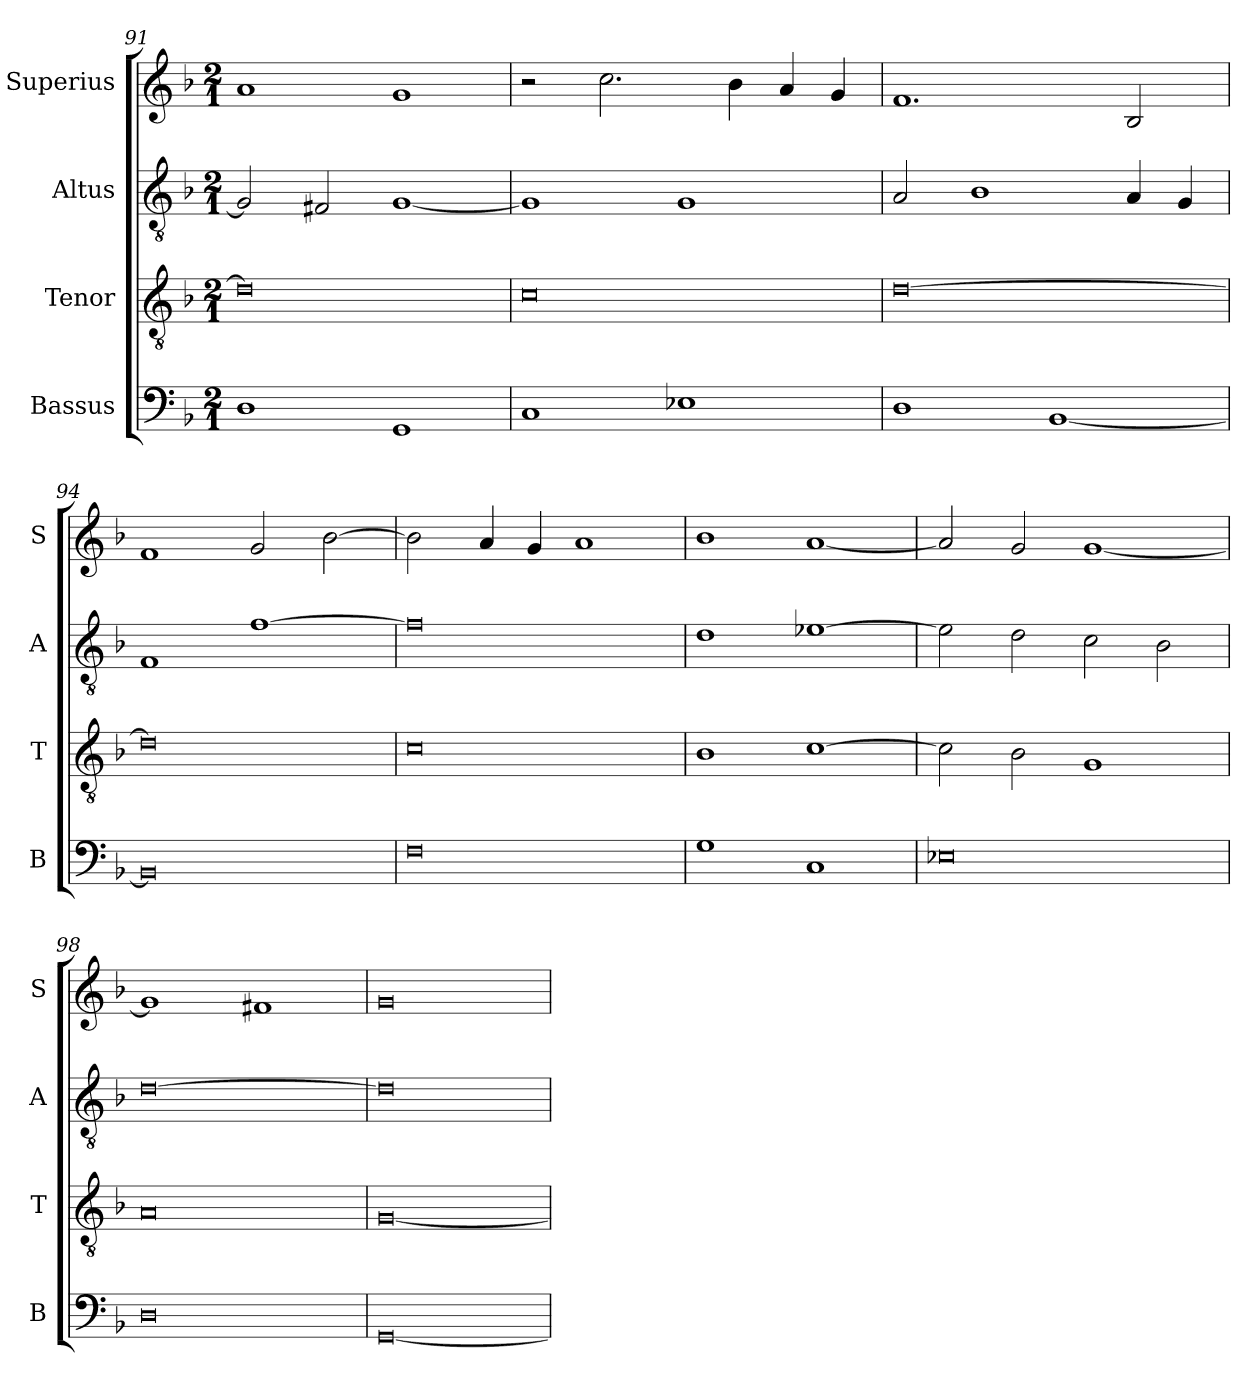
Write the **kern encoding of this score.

**kern	**kern	**kern	**kern
*part4	*part3	*part2	*part1
*staff4	*staff3	*staff2	*staff1
*I"Bassus	*I"Tenor	*I"Altus	*I"Superius
*I'B	*I'T	*I'A	*I'S
*clefF4	*clefGv2	*clefGv2	*clefG2
*k[b-]	*k[b-]	*k[b-]	*k[b-]
*M2/1	*M2/1	*M2/1	*M2/1
=91	=91	=91	=91
1D	0d]	2G/]	1a
.	.	2F#X/	.
1GG	.	[1G	1g
=92	=92	=92	=92
1C	0c	1G]	2r
.	.	.	2.cc\
1E-X	.	1G	.
.	.	.	4b-\
.	.	.	4a/
.	.	.	4g/
=93	=93	=93	=93
1D	[0d	2A/	1.f
.	.	1B-	.
[1BB-	.	.	.
.	.	4A/	2B-/
.	.	4G/	.
=94	=94	=94	=94
0BB-]	0d]	1F	1f
.	.	[1f	2g/
.	.	.	[2b-\
=95	=95	=95	=95
0F	0c	0f]	2b-\]
.	.	.	4a/
.	.	.	4g/
.	.	.	1a
=96	=96	=96	=96
1G	1B-	1d	1b-
1C	[1c	[1e-X	[1a
=97	=97	=97	=97
0E-X	2c\]	2e-\]	2a/]
.	2B-\	2d\	2g/
.	1G	2c\	[1g
.	.	2B-\	.
=98	=98	=98	=98
0D	0A	[0d	1g]
.	.	.	1f#X
=99	=99	=99	=99
[0GG	[0G	0d]	0g
=	=	=	=
*-	*-	*-	*-
